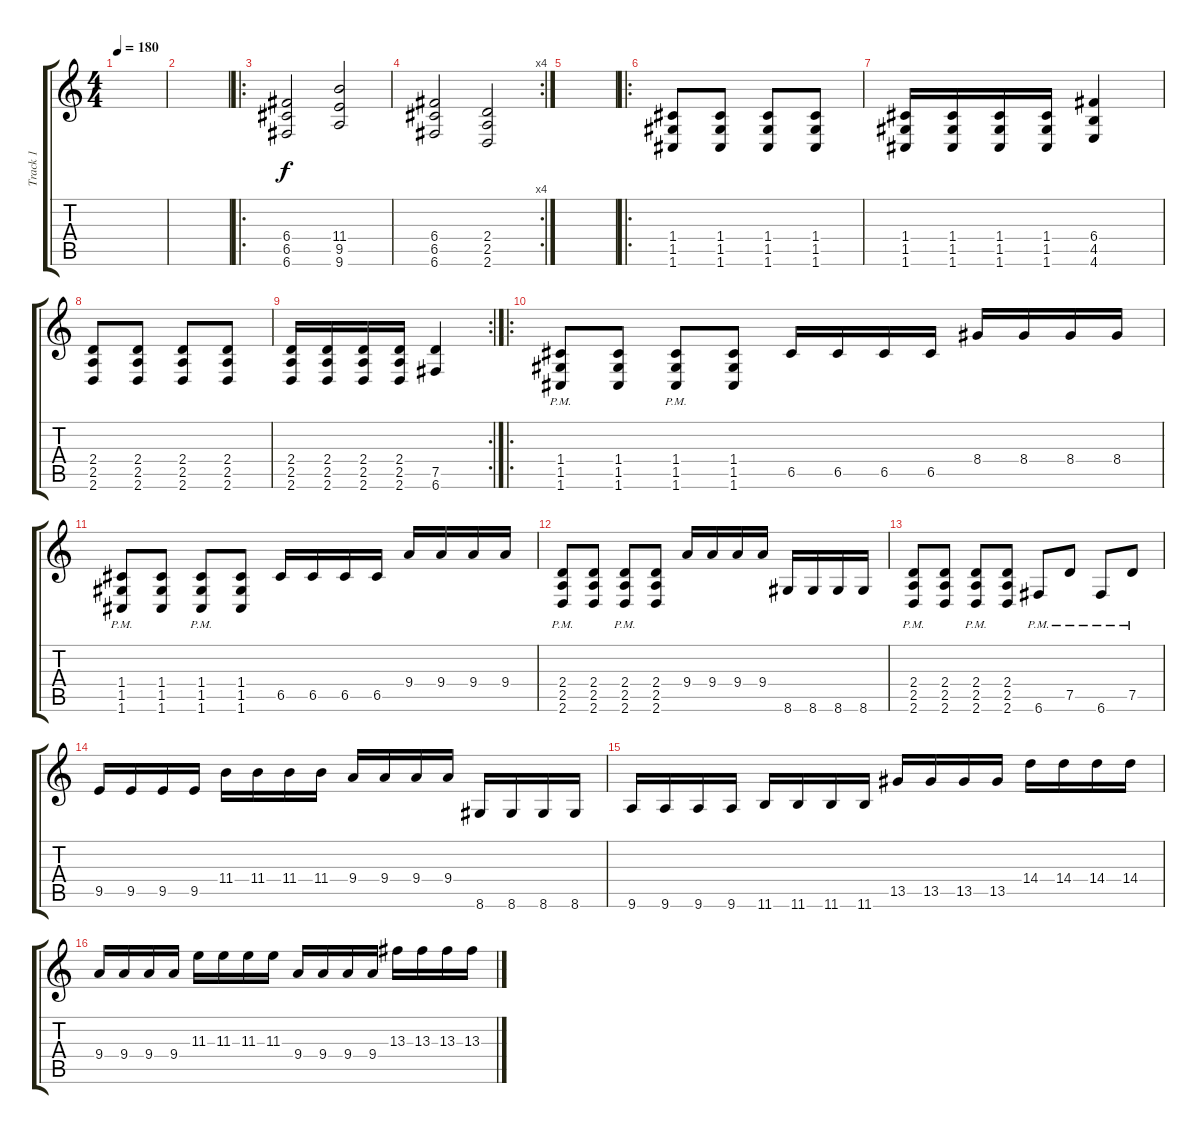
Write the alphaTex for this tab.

\track ("Track 1" "Track 1") {instrument distortionguitar}
\staff {score tabs}
\tuning (D4 A3 F3 C3 G2 C2) {hide}
\ts (4 4)
\tempo 180
\clef g2
\ks c
|
|
\ro
(6.4 6.5 6.6).2 (11.4 9.5 9.6).2 |
\rc 4
(6.4 6.5 6.6).2 (2.4 2.5 2.6).2 |
|
\ro
(1.4 1.5 1.6).8 (1.4 1.5 1.6).8 (1.4 1.5 1.6).8 (1.4 1.5 1.6).8 |
(1.4 1.5 1.6).16 (1.4 1.5 1.6).16 (1.4 1.5 1.6).16 (1.4 1.5 1.6).16 (6.4 4.5 4.6).4 |
(2.4 2.5 2.6).8 (2.4 2.5 2.6).8 (2.4 2.5 2.6).8 (2.4 2.5 2.6).8 |
\rc 2
(2.4 2.5 2.6).16 (2.4 2.5 2.6).16 (2.4 2.5 2.6).16 (2.4 2.5 2.6).16 (7.5 6.6).4 |
\ro
(1.4 1.5 1.6{pm}).8 (1.4 1.5 1.6).8 (1.4 1.5{pm} 1.6).8 (1.4 1.5 1.6).8 6.5.16 6.5.16 6.5.16 6.5.16 8.4.16 8.4.16 8.4.16 8.4.16 |
(1.4{pm} 1.5 1.6).8 (1.4 1.5 1.6).8 (1.4 1.5 1.6{pm}).8 (1.4 1.5 1.6).8 6.5.16 6.5.16 6.5.16 6.5.16 9.4.16 9.4.16 9.4.16 9.4.16 |
(2.4 2.5 2.6{pm}).8 (2.4 2.5 2.6).8 (2.4 2.5 2.6{pm}).8 (2.4 2.5 2.6).8 9.4.16 9.4.16 9.4.16 9.4.16 8.6.16 8.6.16 8.6.16 8.6.16 |
(2.4 2.5 2.6{pm}).8 (2.4 2.5 2.6).8 (2.4 2.5 2.6{pm}).8 (2.4 2.5 2.6).8 6.6{pm}.8 7.5{pm}.8 6.6{pm}.8 7.5{pm}.8 |
9.5.16 9.5.16 9.5.16 9.5.16 11.4.16 11.4.16 11.4.16 11.4.16 9.4.16 9.4.16 9.4.16 9.4.16 8.6.16 8.6.16 8.6.16 8.6.16 |
9.6.16 9.6.16 9.6.16 9.6.16 11.6.16 11.6.16 11.6.16 11.6.16 13.5.16 13.5.16 13.5.16 13.5.16 14.4.16 14.4.16 14.4.16 14.4.16 |
9.4.16 9.4.16 9.4.16 9.4.16 11.3.16 11.3.16 11.3.16 11.3.16 9.4.16 9.4.16 9.4.16 9.4.16 13.3.16 13.3.16 13.3.16 13.3.16
